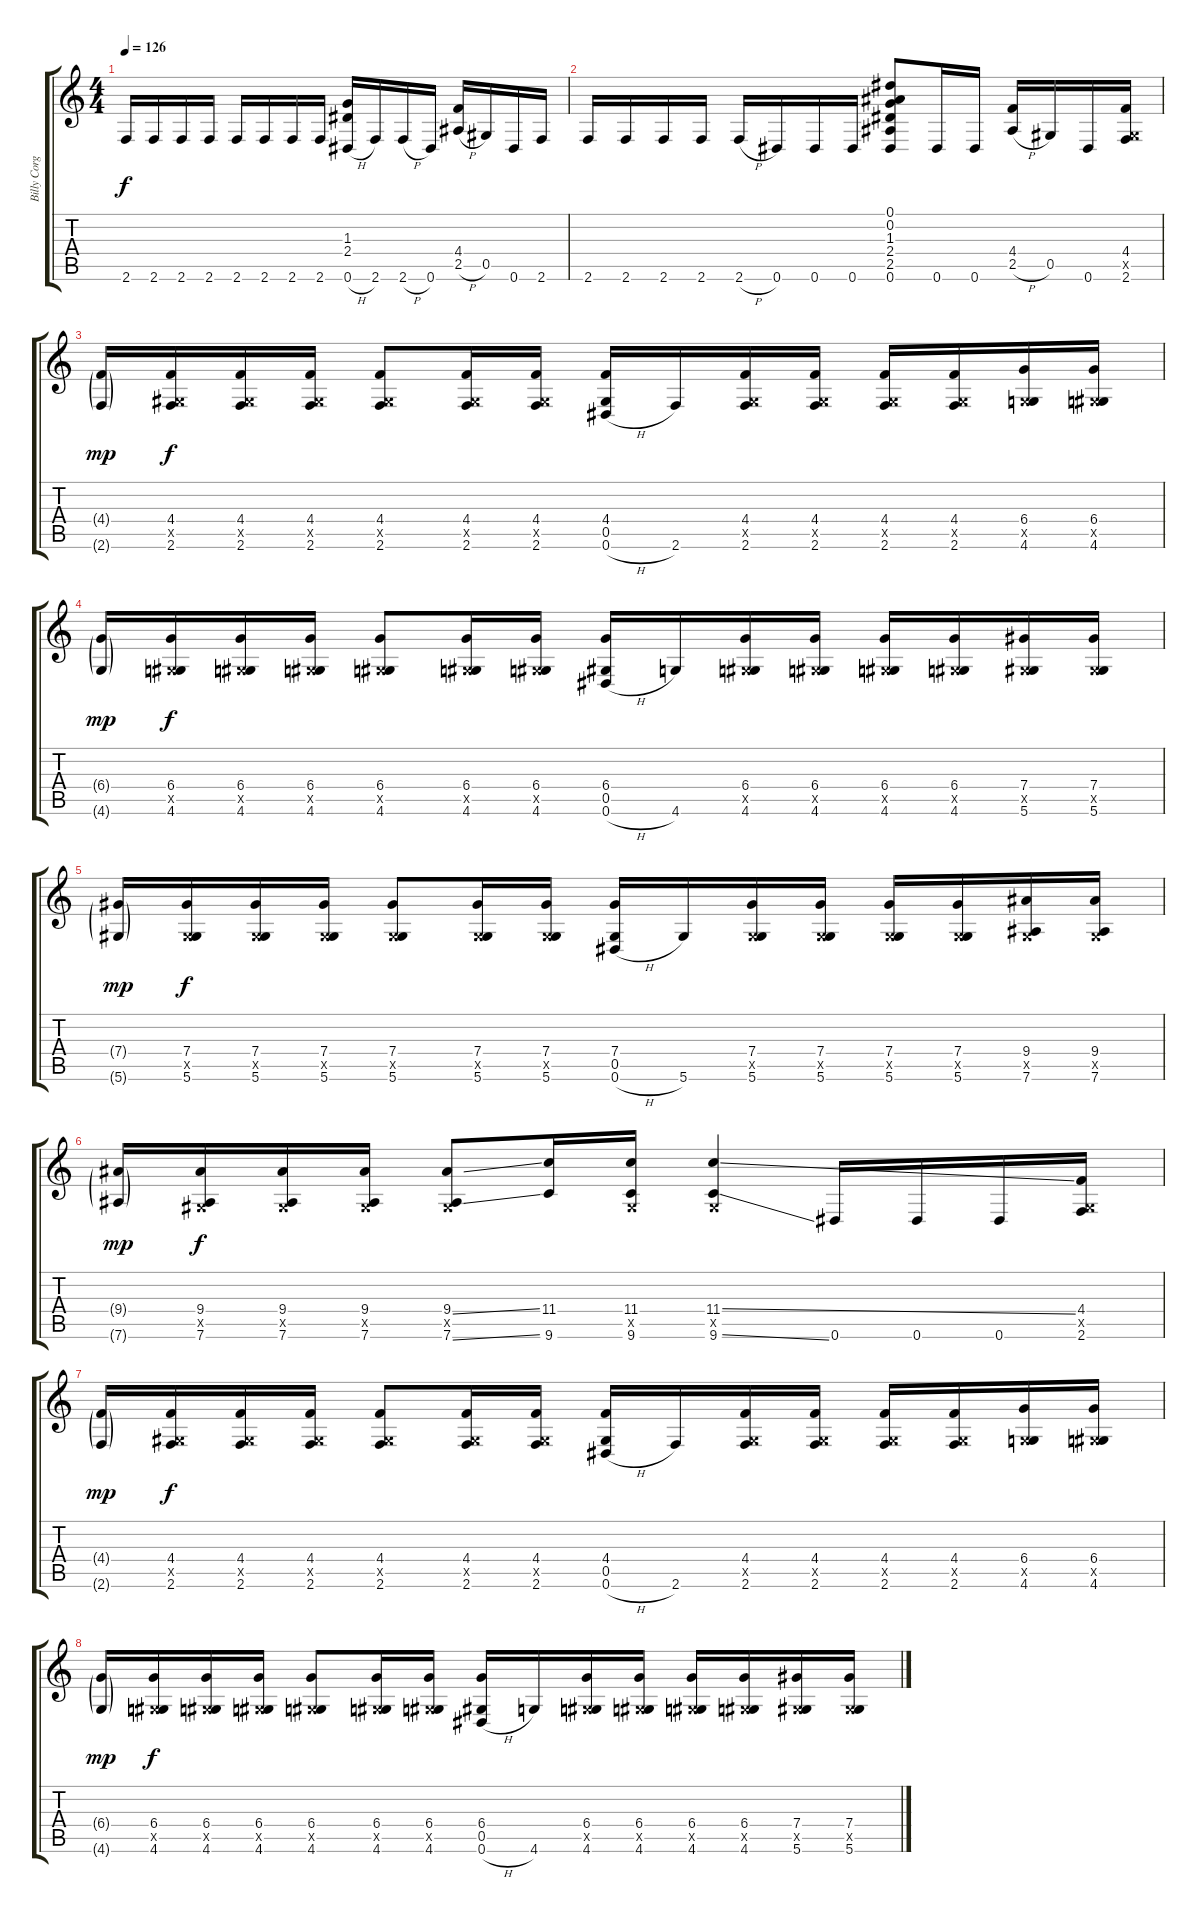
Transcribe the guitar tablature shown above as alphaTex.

\track ("Billy Corgan" "Billy Corg") {instrument overdrivenguitar}
\staff {score tabs}
\tuning (Eb4 Bb3 Gb3 Db3 Ab2 Eb2) {hide}
\ts (4 4)
\tempo 126
\clef g2
\ks c
2.6.16{dy f} 2.6.16 2.6.16 2.6.16 2.6.16 2.6.16 2.6.16 2.6.16 (1.3 2.4 0.6{h}).16 2.6.16 2.6{h}.16 0.6.16 (4.4 2.5{h}).16 0.5.16 0.6.16 2.6.16 |
2.6.16 2.6.16 2.6.16 2.6.16 2.6{h}.16 0.6.16 0.6.16 0.6.16 (0.1 0.2 1.3 2.4 2.5 0.6).8 0.6.16 0.6.16 (4.4 2.5{h}).16 0.5.16 0.6.16 (4.4 0.5{x} 2.6).16 |
(4.4{g} 2.6{g}).16{dy mp} (4.4 0.5{x} 2.6).16{dy f} (4.4 0.5{x} 2.6).16 (4.4 0.5{x} 2.6).16 (4.4 0.5{x} 2.6).8 (4.4 0.5{x} 2.6).16 (4.4 0.5{x} 2.6).16 (4.4 0.5 0.6{h}).16 2.6.16 (4.4 0.5{x} 2.6).16 (4.4 0.5{x} 2.6).16 (4.4 0.5{x} 2.6).16 (4.4 0.5{x} 2.6).16 (6.4 0.5{x} 4.6).16 (6.4 0.5{x} 4.6).16 |
(6.4{g} 4.6{g}).16{dy mp} (6.4 0.5{x} 4.6).16{dy f} (6.4 0.5{x} 4.6).16 (6.4 0.5{x} 4.6).16 (6.4 0.5{x} 4.6).8 (6.4 0.5{x} 4.6).16 (6.4 0.5{x} 4.6).16 (6.4 0.5 0.6{h}).16 4.6.16 (6.4 0.5{x} 4.6).16 (6.4 0.5{x} 4.6).16 (6.4 0.5{x} 4.6).16 (6.4 0.5{x} 4.6).16 (7.4 0.5{x} 5.6).16 (7.4 0.5{x} 5.6).16 |
(7.4{g} 5.6{g}).16{dy mp} (7.4 0.5{x} 5.6).16{dy f} (7.4 0.5{x} 5.6).16 (7.4 0.5{x} 5.6).16 (7.4 0.5{x} 5.6).8 (7.4 0.5{x} 5.6).16 (7.4 0.5{x} 5.6).16 (7.4 0.5 0.6{h}).16 5.6.16 (7.4 0.5{x} 5.6).16 (7.4 0.5{x} 5.6).16 (7.4 0.5{x} 5.6).16 (7.4 0.5{x} 5.6).16 (9.4 0.5{x} 7.6).16 (9.4 0.5{x} 7.6).16 |
(9.4{g} 7.6{g}).16{dy mp} (9.4 0.5{x} 7.6).16{dy f} (9.4 0.5{x} 7.6).16 (9.4 0.5{x} 7.6).16 (9.4{ss} 0.5{x} 7.6{ss}).8 (11.4 9.6).16 (11.4 0.5{x} 9.6).16 (11.4{ss} 0.5{x} 9.6{ss}).4 0.6.16 0.6.16 0.6.16 (4.4 0.5{x} 2.6).16 |
(4.4{g} 2.6{g}).16{dy mp} (4.4 0.5{x} 2.6).16{dy f} (4.4 0.5{x} 2.6).16 (4.4 0.5{x} 2.6).16 (4.4 0.5{x} 2.6).8 (4.4 0.5{x} 2.6).16 (4.4 0.5{x} 2.6).16 (4.4 0.5 0.6{h}).16 2.6.16 (4.4 0.5{x} 2.6).16 (4.4 0.5{x} 2.6).16 (4.4 0.5{x} 2.6).16 (4.4 0.5{x} 2.6).16 (6.4 0.5{x} 4.6).16 (6.4 0.5{x} 4.6).16 |
(6.4{g} 4.6{g}).16{dy mp} (6.4 0.5{x} 4.6).16{dy f} (6.4 0.5{x} 4.6).16 (6.4 0.5{x} 4.6).16 (6.4 0.5{x} 4.6).8 (6.4 0.5{x} 4.6).16 (6.4 0.5{x} 4.6).16 (6.4 0.5 0.6{h}).16 4.6.16 (6.4 0.5{x} 4.6).16 (6.4 0.5{x} 4.6).16 (6.4 0.5{x} 4.6).16 (6.4 0.5{x} 4.6).16 (7.4 0.5{x} 5.6).16 (7.4 0.5{x} 5.6).16
